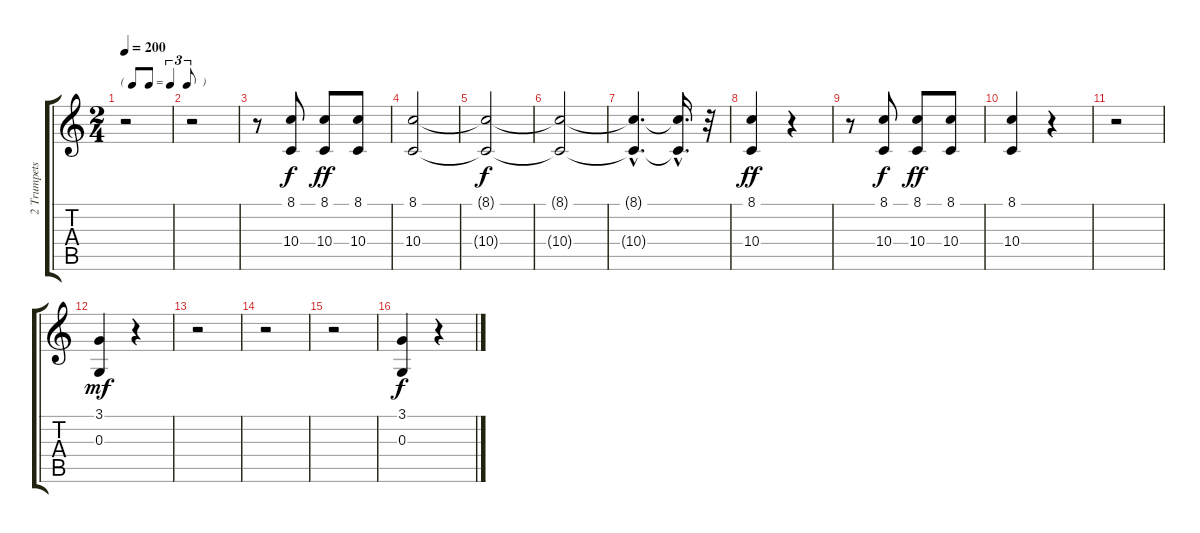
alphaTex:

\track ("2 Trumpets in C" "2 Trumpets") {instrument trumpet}
\staff {score tabs}
\tuning (E4 B3 G3 D3 A2 E2) {hide}
\ts (2 4)
\tf triplet8th
\tempo 200
\clef g2
\ks c
r.2{dy f} |
r.2 |
r.8 (8.1 10.4).8 (8.1 10.4).8{dy ff} (8.1 10.4).8 |
(8.1 10.4).2 |
(8.1{t} 10.4{t}).2{dy f} |
(8.1{t} 10.4{t}).2 |
(8.1{hac t} 10.4{hac t}).4{d} (8.1{hac t} 10.4{hac t}).16{d} r.32 |
(8.1 10.4).4{dy ff} r.4 |
r.8 (8.1 10.4).8{dy f} (8.1 10.4).8{dy ff} (8.1 10.4).8 |
(8.1 10.4).4 r.4 |
r.2 |
(3.1 0.3).4{dy mf} r.4 |
r.2 |
r.2 |
r.2 |
(3.1 0.3).4{dy f} r.4
